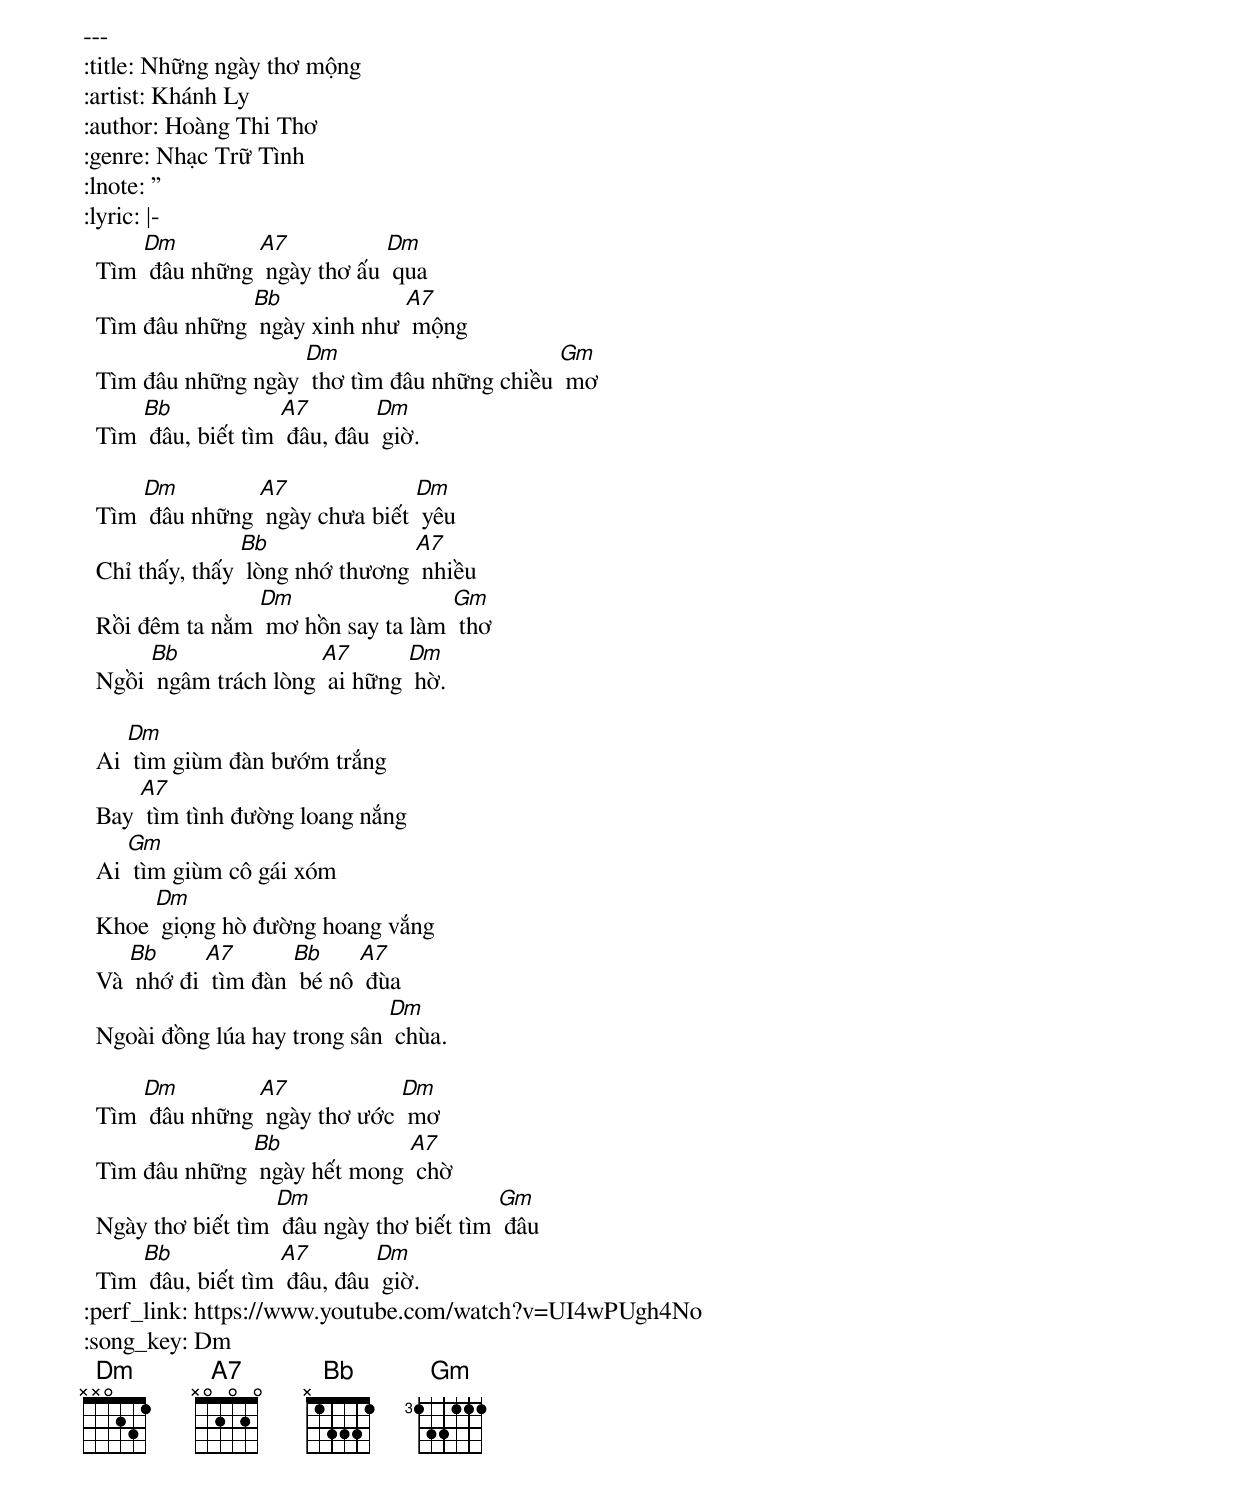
---
:title: Những ngày thơ mộng
:artist: Khánh Ly
:author: Hoàng Thi Thơ
:genre: Nhạc Trữ Tình
:lnote: ''
:lyric: |-
  Tìm [Dm] đâu những [A7] ngày thơ ấu [Dm] qua
  Tìm đâu những [Bb] ngày xinh như [A7] mộng
  Tìm đâu những ngày [Dm] thơ tìm đâu những chiều [Gm] mơ
  Tìm [Bb] đâu, biết tìm [A7] đâu, đâu [Dm] giờ.

  Tìm [Dm] đâu những [A7] ngày chưa biết [Dm] yêu
  Chỉ thấy, thấy [Bb] lòng nhớ thương [A7] nhiều
  Rồi đêm ta nằm [Dm] mơ hồn say ta làm [Gm] thơ
  Ngồi [Bb] ngâm trách lòng [A7] ai hững [Dm] hờ.

  Ai [Dm] tìm giùm đàn bướm trắng
  Bay [A7] tìm tình đường loang nắng
  Ai [Gm] tìm giùm cô gái xóm
  Khoe [Dm] giọng hò đường hoang vắng
  Và [Bb] nhớ đi [A7] tìm đàn [Bb] bé nô [A7] đùa
  Ngoài đồng lúa hay trong sân [Dm] chùa.

  Tìm [Dm] đâu những [A7] ngày thơ ước [Dm] mơ
  Tìm đâu những [Bb] ngày hết mong [A7] chờ
  Ngày thơ biết tìm [Dm] đâu ngày thơ biết tìm [Gm] đâu
  Tìm [Bb] đâu, biết tìm [A7] đâu, đâu [Dm] giờ.
:perf_link: https://www.youtube.com/watch?v=UI4wPUgh4No
:song_key: Dm
